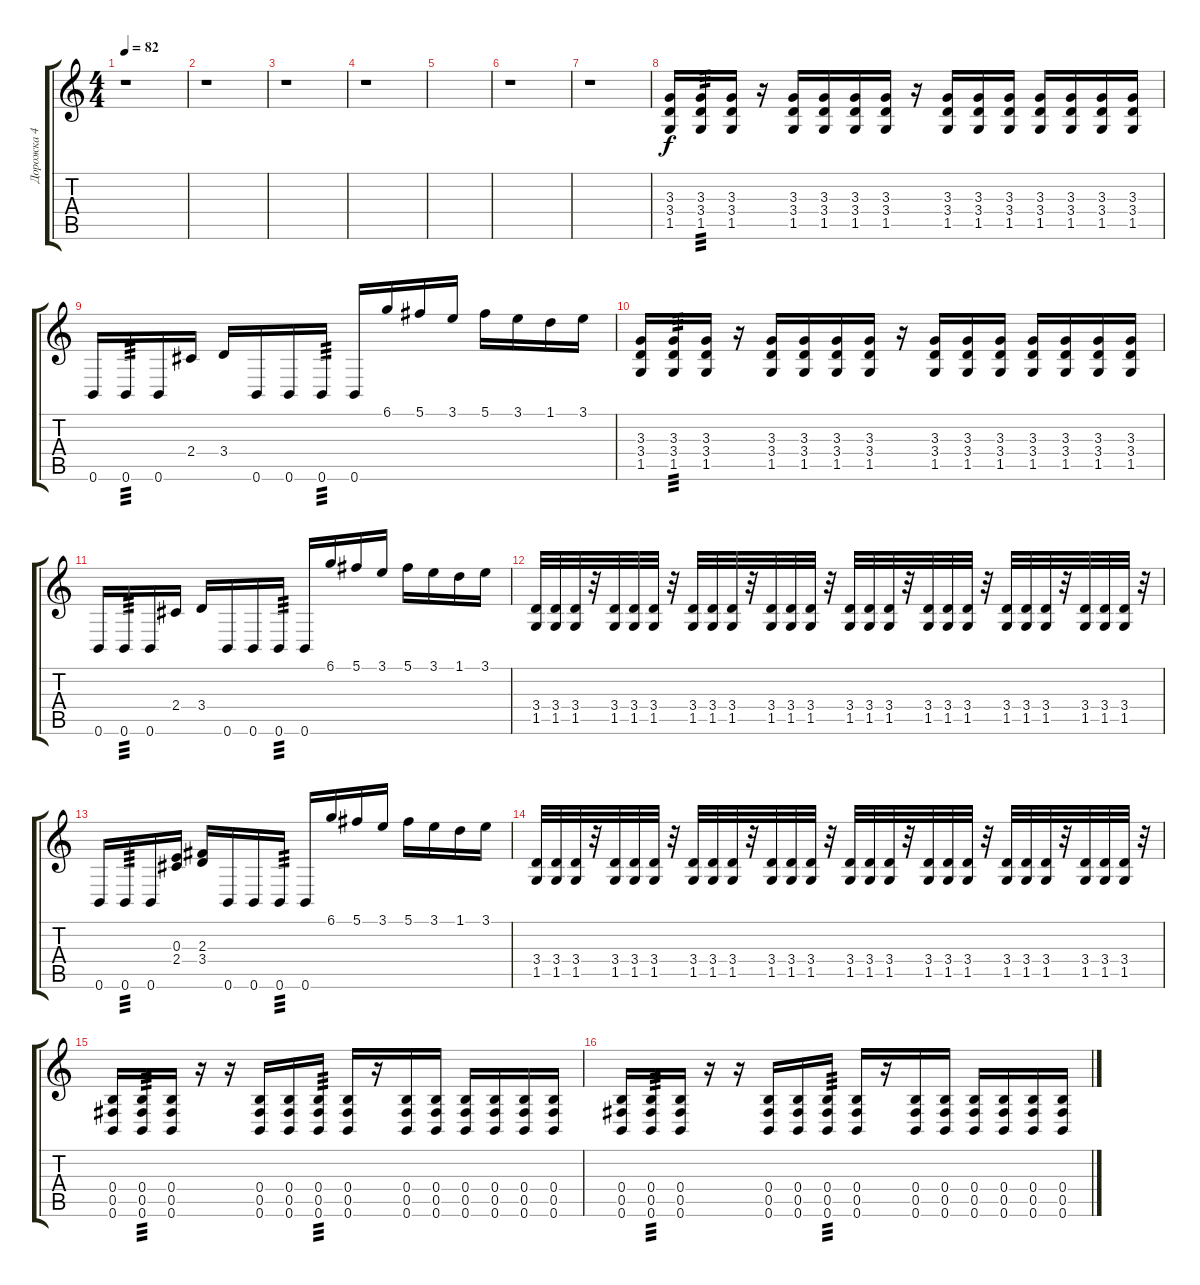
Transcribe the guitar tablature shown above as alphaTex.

\track ("Дорожка 4" "Дорожка 4") {instrument distortionguitar}
\staff {score tabs}
\tuning (Db4 Ab3 E3 B2 Gb2 B1) {hide}
\ts (4 4)
\tempo 82
\clef g2
\ks c
r.1{dy f} |
r.1 |
r.1 |
r.1 |
|
r.1 |
r.1 |
(3.3 3.4 1.5).16{instrument distortionguitar} (3.3 3.4 1.5).16{tp 3} (3.3 3.4 1.5).16 r.16 (3.3 3.4 1.5).16 (3.3 3.4 1.5).16 (3.3 3.4 1.5).16 (3.3 3.4 1.5).16 r.16 (3.3 3.4 1.5).16 (3.3 3.4 1.5).16 (3.3 3.4 1.5).16 (3.3 3.4 1.5).16 (3.3 3.4 1.5).16 (3.3 3.4 1.5).16 (3.3 3.4 1.5).16 |
0.6.16 0.6.16{tp 3} 0.6.16 2.4.16 3.4.16 0.6.16 0.6.16 0.6.16{tp 3} 0.6.16 6.1.16 5.1.16 3.1.16 5.1.16 3.1.16 1.1.16 3.1.16 |
(3.3 3.4 1.5).16 (3.3 3.4 1.5).16{tp 3} (3.3 3.4 1.5).16 r.16 (3.3 3.4 1.5).16 (3.3 3.4 1.5).16 (3.3 3.4 1.5).16 (3.3 3.4 1.5).16 r.16 (3.3 3.4 1.5).16 (3.3 3.4 1.5).16 (3.3 3.4 1.5).16 (3.3 3.4 1.5).16 (3.3 3.4 1.5).16 (3.3 3.4 1.5).16 (3.3 3.4 1.5).16 |
0.6.16 0.6.16{tp 3} 0.6.16 2.4.16 3.4.16 0.6.16 0.6.16 0.6.16{tp 3} 0.6.16 6.1.16 5.1.16 3.1.16 5.1.16 3.1.16 1.1.16 3.1.16 |
(3.4 1.5).32 (3.4 1.5).32 (3.4 1.5).32 r.32 (3.4 1.5).32 (3.4 1.5).32 (3.4 1.5).32 r.32 (3.4 1.5).32 (3.4 1.5).32 (3.4 1.5).32 r.32 (3.4 1.5).32 (3.4 1.5).32 (3.4 1.5).32 r.32 (3.4 1.5).32 (3.4 1.5).32 (3.4 1.5).32 r.32 (3.4 1.5).32 (3.4 1.5).32 (3.4 1.5).32 r.32 (3.4 1.5).32 (3.4 1.5).32 (3.4 1.5).32 r.32 (3.4 1.5).32 (3.4 1.5).32 (3.4 1.5).32 r.32 |
0.6.16 0.6.16{tp 3} 0.6.16 (0.3 2.4).16 (2.3 3.4).16 0.6.16 0.6.16 0.6.16{tp 3} 0.6.16 6.1.16 5.1.16 3.1.16 5.1.16 3.1.16 1.1.16 3.1.16 |
(3.4 1.5).32 (3.4 1.5).32 (3.4 1.5).32 r.32 (3.4 1.5).32 (3.4 1.5).32 (3.4 1.5).32 r.32 (3.4 1.5).32 (3.4 1.5).32 (3.4 1.5).32 r.32 (3.4 1.5).32 (3.4 1.5).32 (3.4 1.5).32 r.32 (3.4 1.5).32 (3.4 1.5).32 (3.4 1.5).32 r.32 (3.4 1.5).32 (3.4 1.5).32 (3.4 1.5).32 r.32 (3.4 1.5).32 (3.4 1.5).32 (3.4 1.5).32 r.32 (3.4 1.5).32 (3.4 1.5).32 (3.4 1.5).32 r.32 |
(0.4 0.5 0.6).16 (0.4 0.5 0.6).16{tp 3} (0.4 0.5 0.6).16 r.16 r.16 (0.4 0.5 0.6).16 (0.4 0.5 0.6).16 (0.4 0.5 0.6).16{tp 3} (0.4 0.5 0.6).16 r.16 (0.4 0.5 0.6).16 (0.4 0.5 0.6).16 (0.4 0.5 0.6).16 (0.4 0.5 0.6).16 (0.4 0.5 0.6).16 (0.4 0.5 0.6).16 |
(0.4 0.5 0.6).16 (0.4 0.5 0.6).16{tp 3} (0.4 0.5 0.6).16 r.16 r.16 (0.4 0.5 0.6).16 (0.4 0.5 0.6).16 (0.4 0.5 0.6).16{tp 3} (0.4 0.5 0.6).16 r.16 (0.4 0.5 0.6).16 (0.4 0.5 0.6).16 (0.4 0.5 0.6).16 (0.4 0.5 0.6).16 (0.4 0.5 0.6).16 (0.4 0.5 0.6).16
